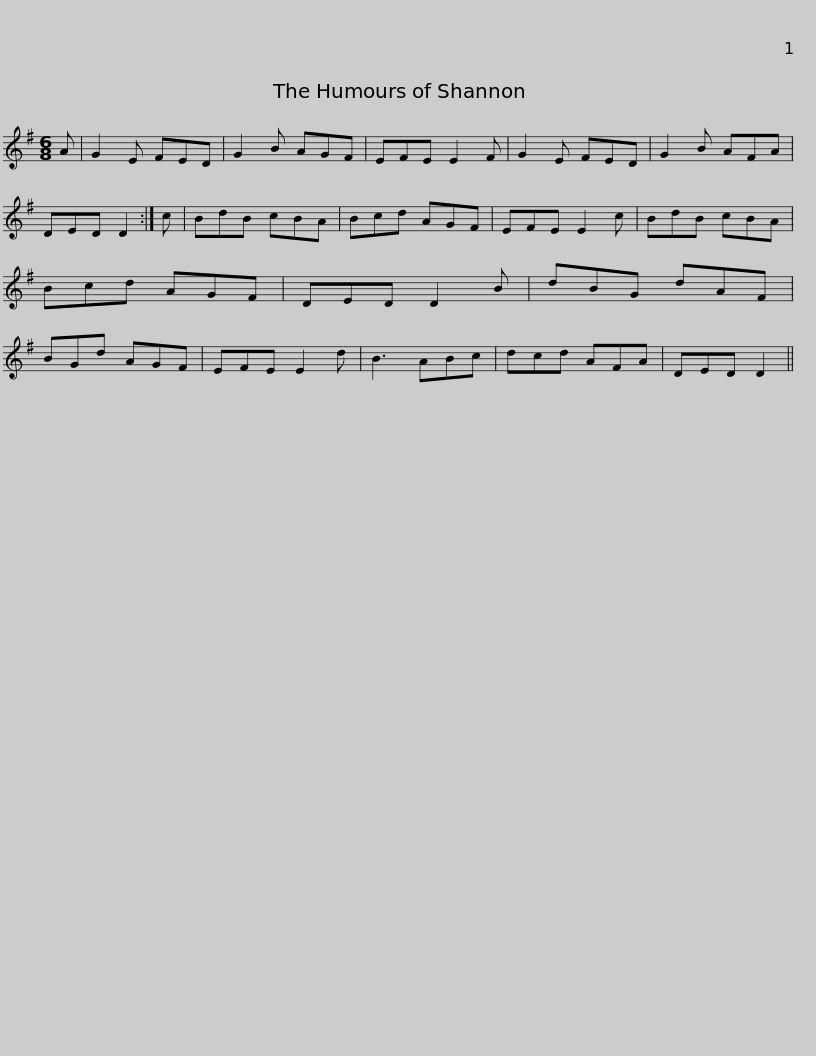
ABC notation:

X:1
L:1/8
M:6/8
I:linebreak $
K:Emin
V:1 treble
V:1
 A | G2 E FED | G2 B AGF | EFE E2 F | G2 E FED | %5
 G2 B AFA | DED D2 :| c | BdB cBA |$ Bcd AGF | %10
 EFE E2 c | BdB cBA | Bcd AGF | DED D2 B | dBG dAF | %15
 BGd AGF | EFE E2 d |$ B3 ABc | dcd AFA | DED D2 || %20
